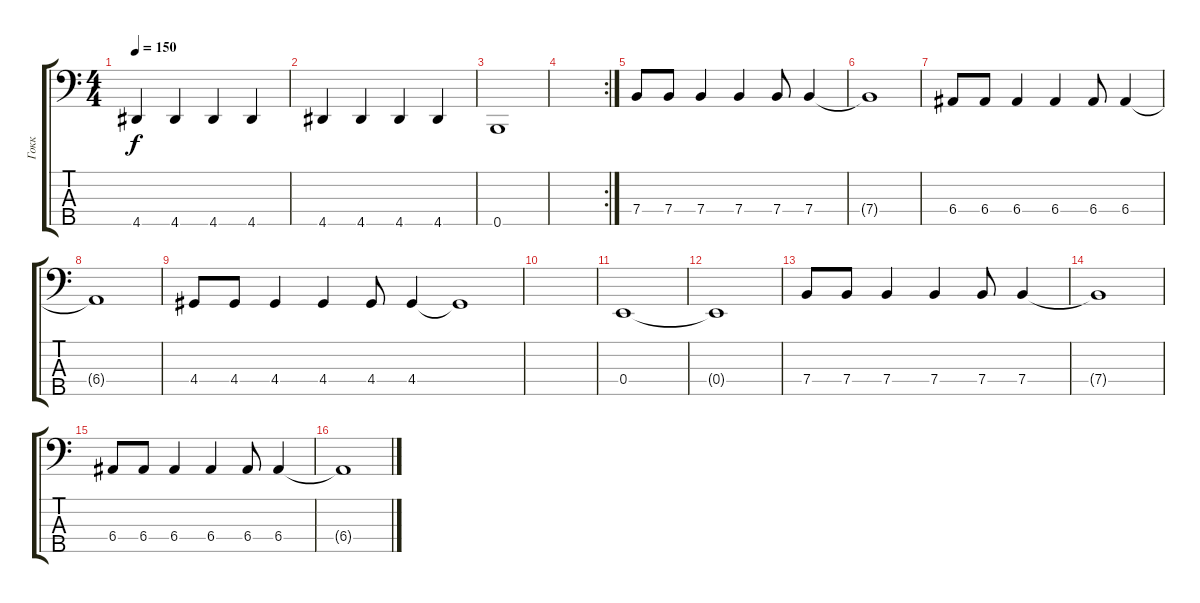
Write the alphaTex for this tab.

\track ("Гокк" "Гокк") {instrument electricbassfinger}
\staff {score tabs}
\tuning (G2 D2 A1 E1 B0) {hide}
\ts (4 4)
\tempo 150
\clef f4
\ks c
4.5.4{dy f} 4.5.4 4.5.4 4.5.4 |
4.5.4 4.5.4 4.5.4 4.5.4 |
0.5.1 |
\rc 2
|
7.4.8 7.4.8 7.4.4 7.4.4 7.4.8 7.4.4 |
7.4{t}.1 |
6.4.8 6.4.8 6.4.4 6.4.4 6.4.8 6.4.4 |
6.4{t}.1 |
4.4.8 4.4.8 4.4.4 4.4.4 4.4.8 4.4.4 4.4{t}.1 |
|
0.4.1 |
0.4{t}.1 |
7.4.8 7.4.8 7.4.4 7.4.4 7.4.8 7.4.4 |
7.4{t}.1 |
6.4.8 6.4.8 6.4.4 6.4.4 6.4.8 6.4.4 |
6.4{t}.1
